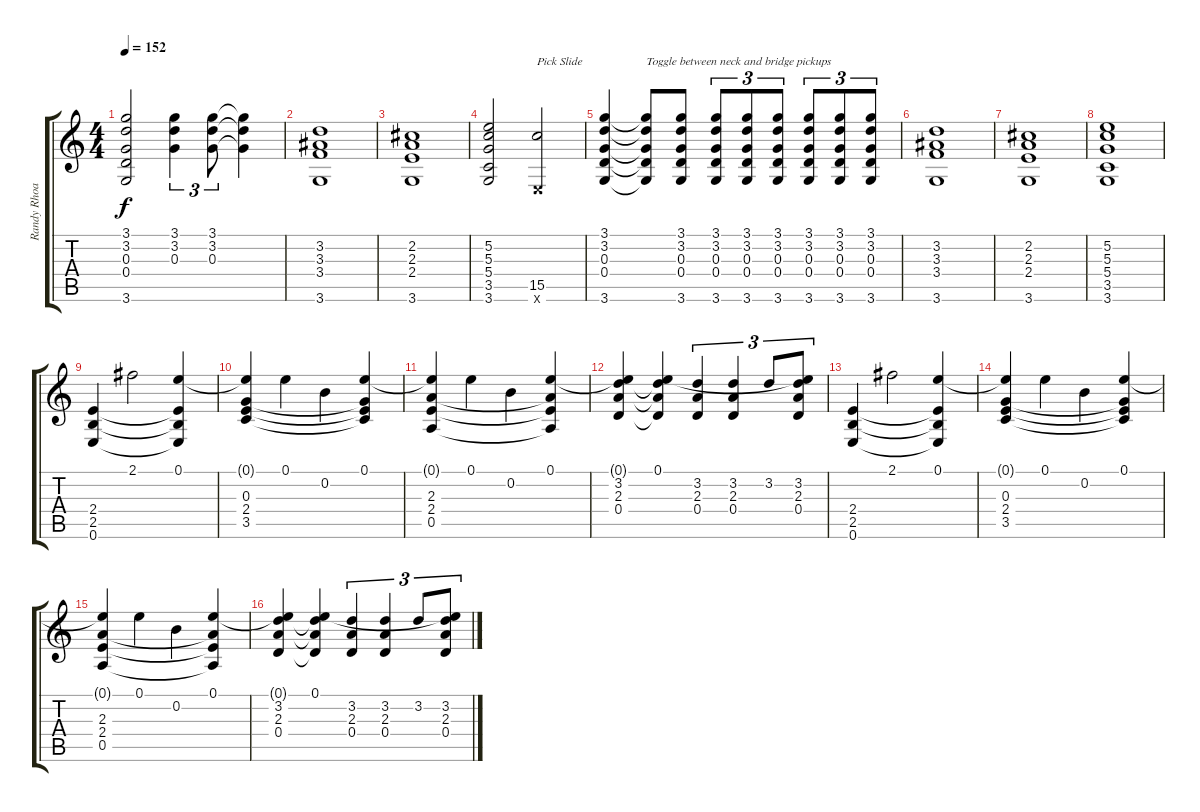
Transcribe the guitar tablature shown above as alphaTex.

\track ("Randy Rhoads" "Randy Rhoa") {instrument acousticguitarnylon}
\staff {score tabs}
\tuning (E4 B3 G3 D3 A2 E2) {hide}
\ts (4 4)
\tempo 152
\clef g2
\ks c
(3.1 3.2 0.3 0.4 3.6).2{dy f} (3.1 3.2 0.3).4{tu (3 2)} (3.1 3.2 0.3).8{tu (3 2)} (3.1{t} 3.2{t} 0.3{t}).4 |
(3.2 3.3 3.4 3.6).1 |
(2.2 2.3 2.4 3.6).1 |
(5.2 5.3 5.4 3.5 3.6).2 (15.5 0.6{x}).2{txt "Pick Slide"} |
(3.1 3.2 0.3 0.4 3.6).4 (3.1{t} 3.2{t} 0.3{t} 0.4{t} 3.6{t}).8{txt "Toggle between neck and bridge pickups"} (3.1 3.2 0.3 0.4 3.6).8{instrument distortionguitar} (3.1 3.2 0.3 0.4 3.6).8{tu (3 2) instrument overdrivenguitar} (3.1 3.2 0.3 0.4 3.6).8{tu (3 2) instrument distortionguitar} (3.1 3.2 0.3 0.4 3.6).8{tu (3 2) instrument overdrivenguitar} (3.1 3.2 0.3 0.4 3.6).8{tu (3 2) instrument distortionguitar} (3.1 3.2 0.3 0.4 3.6).8{tu (3 2) instrument overdrivenguitar} (3.1 3.2 0.3 0.4 3.6).8{tu (3 2) instrument distortionguitar} |
(3.2 3.3 3.4 3.6).1{instrument overdrivenguitar} |
(2.2 2.3 2.4 3.6).1 |
(5.2 5.3 5.4 3.5 3.6).1 |
(2.4 2.5 0.6).4 2.1.2 (0.1 2.4{t} 2.5{t} 0.6{t}).4 |
(0.1{t} 0.3 2.4 3.5).4 0.1.4 0.2.4 (0.1 0.3{t} 2.4{t} 3.5{t}).4 |
(0.1{t} 2.3 2.4 0.5).4 0.1.4 0.2.4 (0.1 2.3{t} 2.4{t} 0.5{t}).4 |
(0.1{t} 3.2 2.3 0.4).4 (0.1 3.2{t} 2.3{t} 0.4{t}).4 (3.2 2.3 0.4).4{tu (3 2)} (3.2 2.3 0.4).4{tu (3 2)} 3.2.8{tu (3 2)} (0.1{t} 3.2 2.3 0.4).8{tu (3 2)} |
(2.4 2.5 0.6).4 2.1.2 (0.1 2.4{t} 2.5{t} 0.6{t}).4 |
(0.1{t} 0.3 2.4 3.5).4 0.1.4 0.2.4 (0.1 0.3{t} 2.4{t} 3.5{t}).4 |
(0.1{t} 2.3 2.4 0.5).4 0.1.4 0.2.4 (0.1 2.3{t} 2.4{t} 0.5{t}).4 |
(0.1{t} 3.2 2.3 0.4).4 (0.1 3.2{t} 2.3{t} 0.4{t}).4 (3.2 2.3 0.4).4{tu (3 2)} (3.2 2.3 0.4).4{tu (3 2)} 3.2.8{tu (3 2)} (0.1{t} 3.2 2.3 0.4).8{tu (3 2)}
